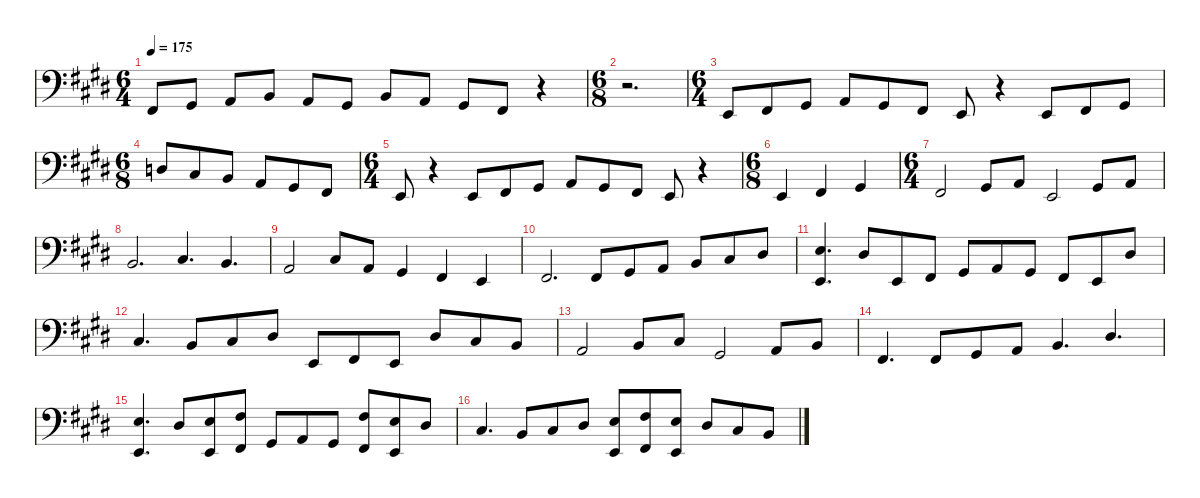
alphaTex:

\defaultSystemsLayout 4
\hideDynamics
\bracketExtendMode nobrackets
\singleTrackTrackNamePolicy hidden
\multiTrackTrackNamePolicy hidden
\firstSystemTrackNameMode fullname
\firstSystemTrackNameOrientation horizontal
\otherSystemsTrackNameOrientation horizontal
\track ("Strings 2" "vln.") {instrument stringensemble1}
\staff {score}
\tuning (E4 B3 G3 D3 A2 C2)
\ts (6 4)
\tempo 175
\clef f4
\ks e
6.6{acc #}.8{dy f beam Up} 8.6{acc #}.8{beam Up} 0.5{acc forcenatural}.8{beam Up} 11.6{acc forcenatural}.8{beam Up} 9.6{acc forcenatural}.8{beam Up} 8.6{acc #}.8{beam Up} 11.6{acc forcenatural}.8{beam Up} 0.5{acc forcenatural}.8{beam Up} 8.6{acc #}.8{beam Up} 6.6{acc #}.8{beam Up} r.4{beam Up} |
\ts (6 8)
\beaming (8 3 3 3 3)
r.2{d beam Down} |
\ts (6 4)
\beaming (8 3 3 3 3)
4.6{acc forcenatural}.8{beam Up} 6.6{acc #}.8{beam Up} 8.6{acc #}.8{beam Up} 9.6{acc forcenatural}.8{beam Up} 8.6{acc #}.8{beam Up} 6.6{acc #}.8{beam Up} 4.6{acc forcenatural}.8{beam Up} r.4{beam Up} 4.6{acc forcenatural}.8{beam Up} 6.6{acc #}.8{beam Up} 8.6{acc #}.8{beam Up} |
\ts (6 8)
\beaming (8 3 3 3 3)
0.4{acc forcenatural}.8{beam Up} 4.5{acc #}.8{beam Up} 11.6{acc forcenatural}.8{beam Up} 0.5{acc forcenatural}.8{beam Up} 8.6{acc #}.8{beam Up} 6.6{acc #}.8{beam Up} |
\ts (6 4)
\beaming (8 3 3 3 3)
4.6{acc forcenatural}.8{beam Up} r.4{beam Up} 4.6{acc forcenatural}.8{beam Up} 6.6{acc #}.8{beam Up} 8.6{acc #}.8{beam Up} 9.6{acc forcenatural}.8{beam Up} 8.6{acc #}.8{beam Up} 6.6{acc #}.8{beam Up} 4.6{acc forcenatural}.8{beam Up} r.4{beam Up} |
\ts (6 8)
\beaming (8 3 3 3 3)
4.6{acc forcenatural}.4{beam Up} 6.6{acc #}.4{beam Up} 8.6{acc #}.4{beam Up} |
\ts (6 4)
\beaming (8 3 3 3 3)
6.6{acc #}.2{beam Up} 8.6{acc #}.8{beam Up} 9.6{acc forcenatural}.8{beam Up} 4.6{acc forcenatural}.2{beam Up} 8.6{acc #}.8{beam Up} 9.6{acc forcenatural}.8{beam Up} |
11.6{acc forcenatural}.2{d beam Up} 13.6{acc #}.4{d beam Up} 11.6{acc forcenatural}.4{d beam Up} |
9.6{acc forcenatural}.2{beam Up} 4.5{acc #}.8{beam Up} 0.5{acc forcenatural}.8{beam Up} 8.6{acc #}.4{beam Up} 6.6{acc #}.4{beam Up} 4.6{acc forcenatural}.4{beam Up} |
6.6{acc #}.2{d beam Up} 6.6{acc #}.8{beam Up} 8.6{acc #}.8{beam Up} 0.5{acc forcenatural}.8{beam Up beam split} 11.6{acc forcenatural}.8{beam Up} 13.6{acc #}.8{beam Up} 6.5{acc #}.8{beam Up} |
(7.5{acc forcenatural} 4.6{acc forcenatural}).4{d beam Up} 6.5{acc #}.8{beam Up} 4.6{acc forcenatural}.8{beam Up} 6.6{acc #}.8{beam Up} 8.6{acc #}.8{beam Up} 0.5{acc forcenatural}.8{beam Up} 8.6{acc #}.8{beam Up} 6.6{acc #}.8{beam Up} 4.6{acc forcenatural}.8{beam Up} 6.5{acc #}.8{beam Up} |
4.5{acc #}.4{d beam Up} 2.5{acc forcenatural}.8{beam Up} 4.5{acc #}.8{beam Up} 6.5{acc #}.8{beam Up} 4.6{acc forcenatural}.8{beam Up} 6.6{acc #}.8{beam Up} 4.6{acc forcenatural}.8{beam Up} 6.5{acc #}.8{beam Up} 4.5{acc #}.8{beam Up} 2.5{acc forcenatural}.8{beam Up} |
0.5{acc forcenatural}.2{beam Up} 11.6{acc forcenatural}.8{beam Up} 13.6{acc #}.8{beam Up} 8.6{acc #}.2{beam Up} 9.6{acc forcenatural}.8{beam Up} 11.6{acc forcenatural}.8{beam Up} |
6.6{acc #}.4{d beam Up} 6.6{acc #}.8{beam Up} 8.6{acc #}.8{beam Up} 9.6{acc forcenatural}.8{beam Up} 11.6{acc forcenatural}.4{d beam Up} 6.5{acc #}.4{d beam Up} |
(7.5{acc forcenatural} 4.6{acc forcenatural}).4{d beam Up} 6.5{acc #}.8{beam Up} (7.5{acc forcenatural} 4.6{acc forcenatural}).8{beam Up} (9.5{acc #} 6.6{acc #}).8{beam Up} 8.6{acc #}.8{beam Up} 9.6{acc forcenatural}.8{beam Up} 8.6{acc #}.8{beam Up} (9.5{acc #} 6.6{acc #}).8{beam Up} (7.5{acc forcenatural} 4.6{acc forcenatural}).8{beam Up} 15.6{acc #}.8{beam Up} |
13.6{acc #}.4{d beam Up} 11.6{acc forcenatural}.8{beam Up} 13.6{acc #}.8{beam Up} 15.6{acc #}.8{beam Up} (7.5{acc forcenatural} 4.6{acc forcenatural}).8{beam Up} (9.5{acc #} 6.6{acc #}).8{beam Up} (7.5{acc forcenatural} 4.6{acc forcenatural}).8{beam Up} 15.6{acc #}.8{beam Up} 13.6{acc #}.8{beam Up} 11.6{acc forcenatural}.8{beam Up}
